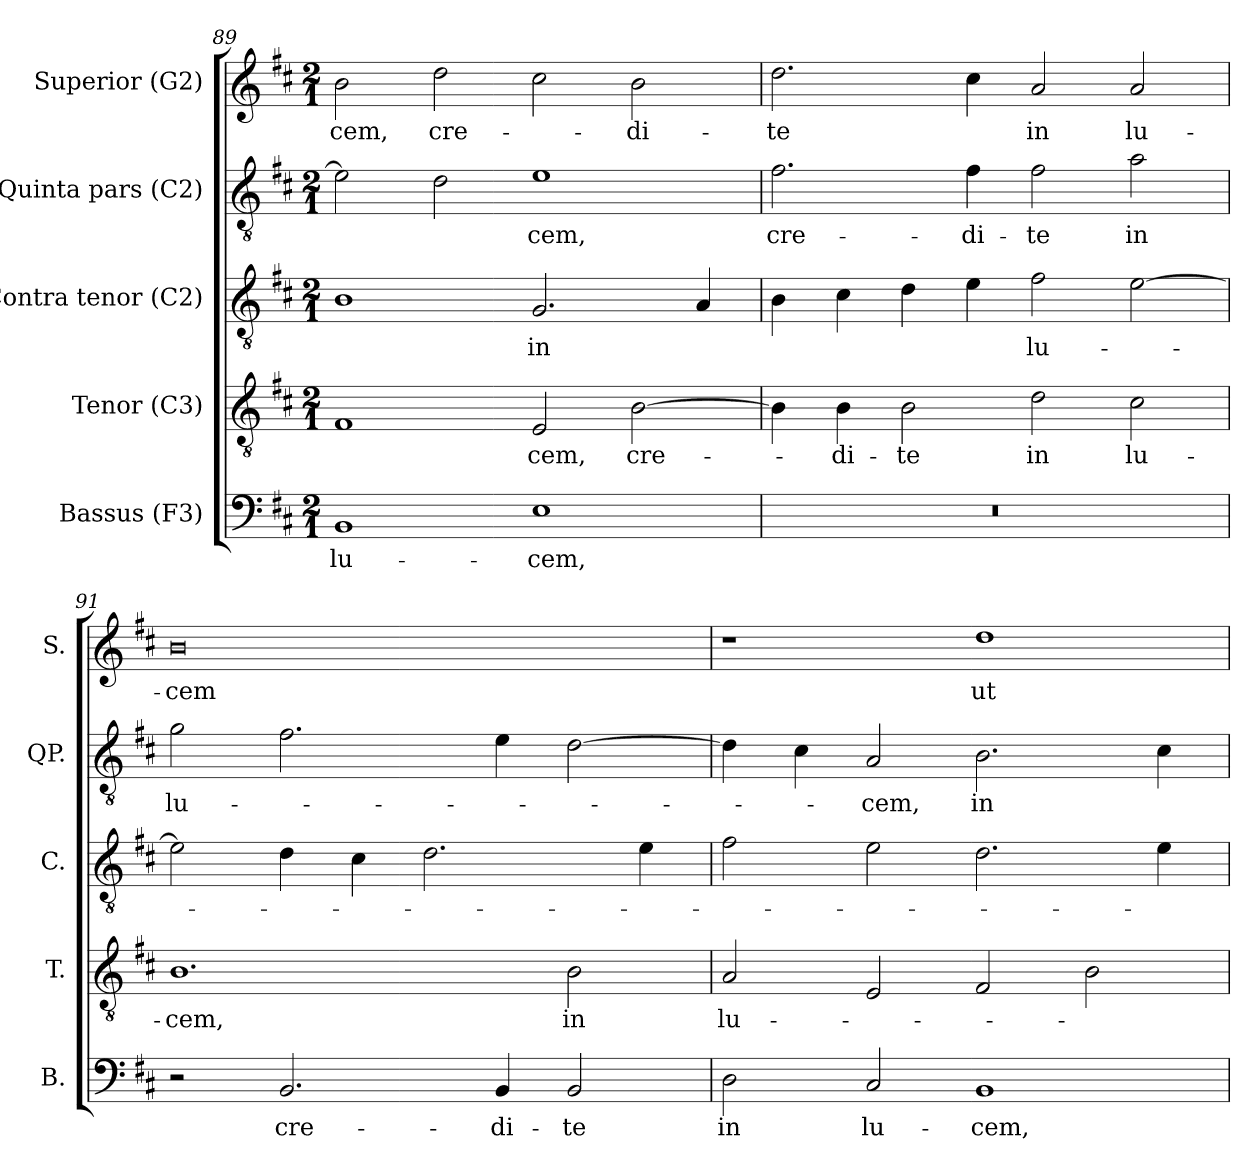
**kern	**text	**kern	**text	**kern	**text	**kern	**text	**kern	**text
*part5	*part5	*part4	*part4	*part3	*part3	*part2	*part2	*part1	*part1
*staff5	*staff5	*staff4	*staff4	*staff3	*staff3	*staff2	*staff2	*staff1	*staff1
*I"Bassus (F3)	*	*I"Tenor (C3)	*	*I"Contra tenor (C2)	*	*I"Quinta pars (C2)	*	*I"Superior (G2)	*
*I'B.	*	*I'T.	*	*I'C.	*	*I'QP.	*	*I'S.	*
!!LO:LB:g=z
*clefF4	*	*clefGv2	*	*clefGv2	*	*clefGv2	*	*clefG2	*
*	*	*ITrd7c12	*	*ITrd7c12	*	*ITrd7c12	*	*	*
*k[f#c#]	*	*k[f#c#]	*	*k[f#c#]	*	*k[f#c#]	*	*k[f#c#]	*
*D:	*	*D:	*	*D:	*	*D:	*	*D:	*
*M2/1	*	*M2/1	*	*M2/1	*	*M2/1	*	*M2/1	*
=89	=89	=89	=89	=89	=89	=89	=89	=89	=89
!	!LO:LY:b:color=#000000	!	!	!	!	!	!	!	!
!	!	!	!	!	!	!	!	!	!LO:LY:b:color=#000000
1BBi	lu-	1FF#i	.	1BBi	.	2Ei\]	.	2bi\	-cem,
!	!	!	!	!	!	!	!	!	!LO:LY:b:color=#000000
.	.	.	.	.	.	2Di\	.	2ddi\	cre-
!	!LO:LY:b:color=#000000	!	!	!	!	!	!	!	!
!	!	!	!LO:LY:b:color=#000000	!	!	!	!	!	!
!	!	!	!	!	!LO:LY:b:color=#000000	!	!	!	!
!	!	!	!	!	!	!	!LO:LY:b:color=#000000	!	!
1Ei	-cem,	2EEi/	-cem,	2.GGi/	in	1Ei	-cem,	2cc#i\	.
!	!	!	!LO:LY:b:color=#000000	!	!	!	!	!	!
!	!	!	!	!	!	!	!	!	!LO:LY:b:color=#000000
.	.	[2BBi\	cre-	.	.	.	.	2bi\	-di-
.	.	.	.	4AAi/	.	.	.	.	.
=90	=90	=90	=90	=90	=90	=90	=90	=90	=90
!LO:N:vis=1	!	!	!	!	!	!	!	!	!
!	!	!	!	!	!	!	!LO:LY:b:color=#000000	!	!
!	!	!	!	!	!	!	!	!	!LO:LY:b:color=#000000
0r	.	4BBi\]	.	4BBi\	.	2.F#i\	cre-	2.ddi\	-te
!	!	!	!LO:LY:b:color=#000000	!	!	!	!	!	!
.	.	4BBi\	-di-	4C#i\	.	.	.	.	.
!	!	!	!LO:LY:b:color=#000000	!	!	!	!	!	!
.	.	2BBi\	-te	4Di\	.	.	.	.	.
!	!	!	!	!	!	!	!LO:LY:b:color=#000000	!	!
.	.	.	.	4Ei\	.	4F#i\	-di-	4cc#i\	.
!	!	!	!LO:LY:b:color=#000000	!	!	!	!	!	!
!	!	!	!	!	!LO:LY:b:color=#000000	!	!	!	!
!	!	!	!	!	!	!	!LO:LY:b:color=#000000	!	!
!	!	!	!	!	!	!	!	!	!LO:LY:b:color=#000000
.	.	2Di\	in	2F#i\	lu-	2F#i\	-te	2ai/	in
!	!	!	!LO:LY:b:color=#000000	!	!	!	!	!	!
!	!	!	!	!	!	!	!LO:LY:b:color=#000000	!	!
!	!	!	!	!	!	!	!	!	!LO:LY:b:color=#000000
.	.	2C#i\	lu-	[2Ei\	.	2Ai\	in	2ai/	lu-
=91	=91	=91	=91	=91	=91	=91	=91	=91	=91
!	!	!	!LO:LY:b:color=#000000	!	!	!	!	!	!
!	!	!	!	!	!	!	!LO:LY:b:color=#000000	!	!
!	!	!	!	!	!	!	!	!	!LO:LY:b:color=#000000
2r	.	1.BBi	-cem,	2Ei\]	.	2Gi\	lu-	0bi	-cem
!	!LO:LY:b:color=#000000	!	!	!	!	!	!	!	!
2.BBi/	cre-	.	.	4Di\	.	2.F#i\	.	.	.
.	.	.	.	4C#i\	.	.	.	.	.
.	.	.	.	2.Di\	.	.	.	.	.
!	!LO:LY:b:color=#000000	!	!	!	!	!	!	!	!
4BBi/	-di-	.	.	.	.	4Ei\	.	.	.
!	!LO:LY:b:color=#000000	!	!	!	!	!	!	!	!
!	!	!	!LO:LY:b:color=#000000	!	!	!	!	!	!
2BBi/	-te	2BBi\	in	.	.	[2Di\	.	.	.
.	.	.	.	4Ei\	.	.	.	.	.
=92	=92	=92	=92	=92	=92	=92	=92	=92	=92
!	!LO:LY:b:color=#000000	!	!	!	!	!	!	!	!
!	!	!	!LO:LY:b:color=#000000	!	!	!	!	!	!
2Di\	in	2AAi/	lu-	2F#i\	.	4Di\]	.	1r	.
.	.	.	.	.	.	4C#i\	.	.	.
!	!LO:LY:b:color=#000000	!	!	!	!	!	!	!	!
!	!	!	!	!	!	!	!LO:LY:b:color=#000000	!	!
2C#i/	lu-	2EEi/	.	2Ei\	.	2AAi/	-cem,	.	.
!	!LO:LY:b:color=#000000	!	!	!	!	!	!	!	!
!	!	!	!	!	!	!	!LO:LY:b:color=#000000	!	!
!	!	!	!	!	!	!	!	!	!LO:LY:b:color=#000000
1BBi	-cem,	2FF#i/	.	2.Di\	.	2.BBi\	in	1ddi	ut
.	.	2BBi\	.	.	.	.	.	.	.
.	.	.	.	4Ei\	.	4C#i\	.	.	.
=	=	=	=	=	=	=	=	=	=
*-	*-	*-	*-	*-	*-	*-	*-	*-	*-
